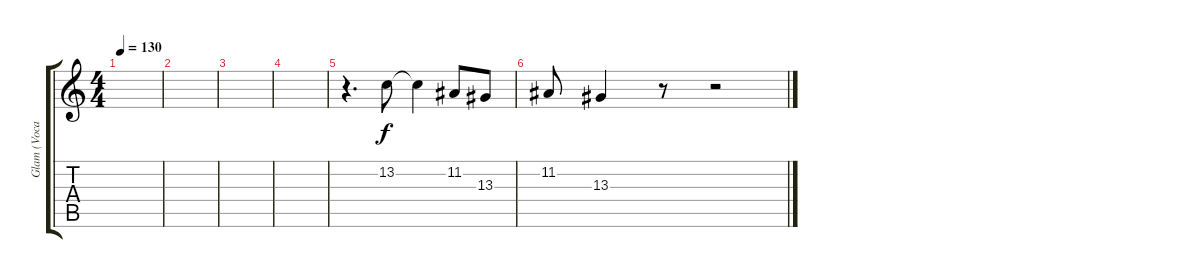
\track ("Glam (Vocal)" "Glam (Voca") {instrument lead2sawtooth}
\staff {score tabs}
\tuning (E4 B3 G3 D3 A2 E2) {hide}
\ts (4 4)
\tempo 130
\clef g2
\ks c
|
|
|
|
r.4{d} 13.2.8 13.2{t}.4 11.2.8 13.3.8 |
11.2.8 13.3.4 r.8 r.2
